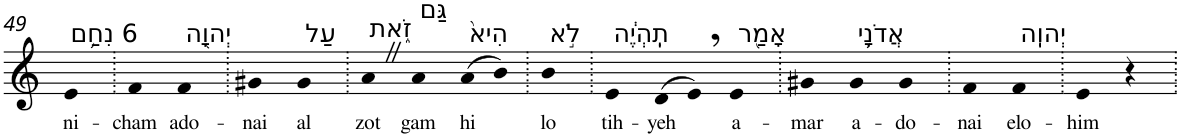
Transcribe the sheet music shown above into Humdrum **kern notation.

**kern	**text
*part1	*part1
*staff1	*staff1
*I"Piano	*
*I'Pno	*
!!LO:PB:g=z
*clefG2	*
*k[]	*
=49	=49
!LO:TX:a:t=6 נִחַ֥ם	!
!	!LO:LY:b
4e	ni-
=50.	=50.
!	!LO:LY:b
4f	-cham
!LO:TX:a:t=יְהוָ֖ה	!
!	!LO:LY:b
4f	ado-
=51.	=51.
!	!LO:LY:b
4g#X	-nai
!LO:TX:a:t=עַל	!
!	!LO:LY:b
4g#	al
=52.	=52.
!LO:TX:a:t=זֹ֑את	!
!	!LO:LY:b
4aZ	zot
!LO:TX:a:t=גַּם	!
!	!LO:LY:b
4a	gam
!LO:TX:a:t=הִיא֙	!
!	!LO:LY:b
(>8a	hi
8b)	.
=53.	=53.
!LO:TX:a:t=לֹ֣א	!
!	!LO:LY:b
4b	lo
=54.	=54.
!LO:TX:a:t=תִֽהְיֶ֔ה	!
!	!LO:LY:b
4e	tih-
!	!LO:LY:b
(>8d	-yeh
8e,)	.
!LO:TX:a:t=אָמַ֖ר	!
!	!LO:LY:b
4e	a-
=55.	=55.
!	!LO:LY:b
4g#X	-mar
!LO:TX:a:t=אֲדֹנָ֥י	!
!	!LO:LY:b
4g#	a-
!	!LO:LY:b
4g#	-do-
=56.	=56.
!	!LO:LY:b
4f	-nai
!LO:TX:a:t=יְהוִֽה	!
!	!LO:LY:b
4f	elo-
=57.	=57.
!	!LO:LY:b
4e	-him
4r	.
=.	=.
*-	*-
